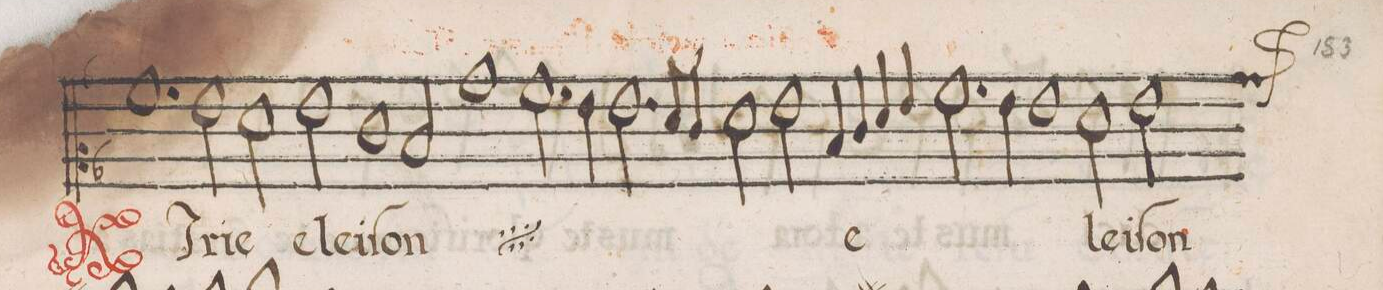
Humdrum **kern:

**kern	**text
*I"CANTVS	*
*clefC2	*
*k[b-]	*
*met(C|)	*
*M2/1	*
1.a	KI-
2g\	-ri-
=26-	=26-
2f\	-e
2g\	e-
1e	-lei-
=27-	=27-
2d/	-ſon
*	*ij
1b-	e-
2.a\	-lei-
=28-	=28-
4g\	.
2.g\	.
8f/L	.
8e/J	.
2f\	.
=29-	=29-
2g\	-ſon
*	*Xij
4d/	e-
4e/	.
4f/	.
4g/	.
2.a\	.
=30-	=30-
4g\	.
1g	.
2f\	-lei-
=31-	=31-
*custos:b-	*
2g\	-ſon
*-	*-
